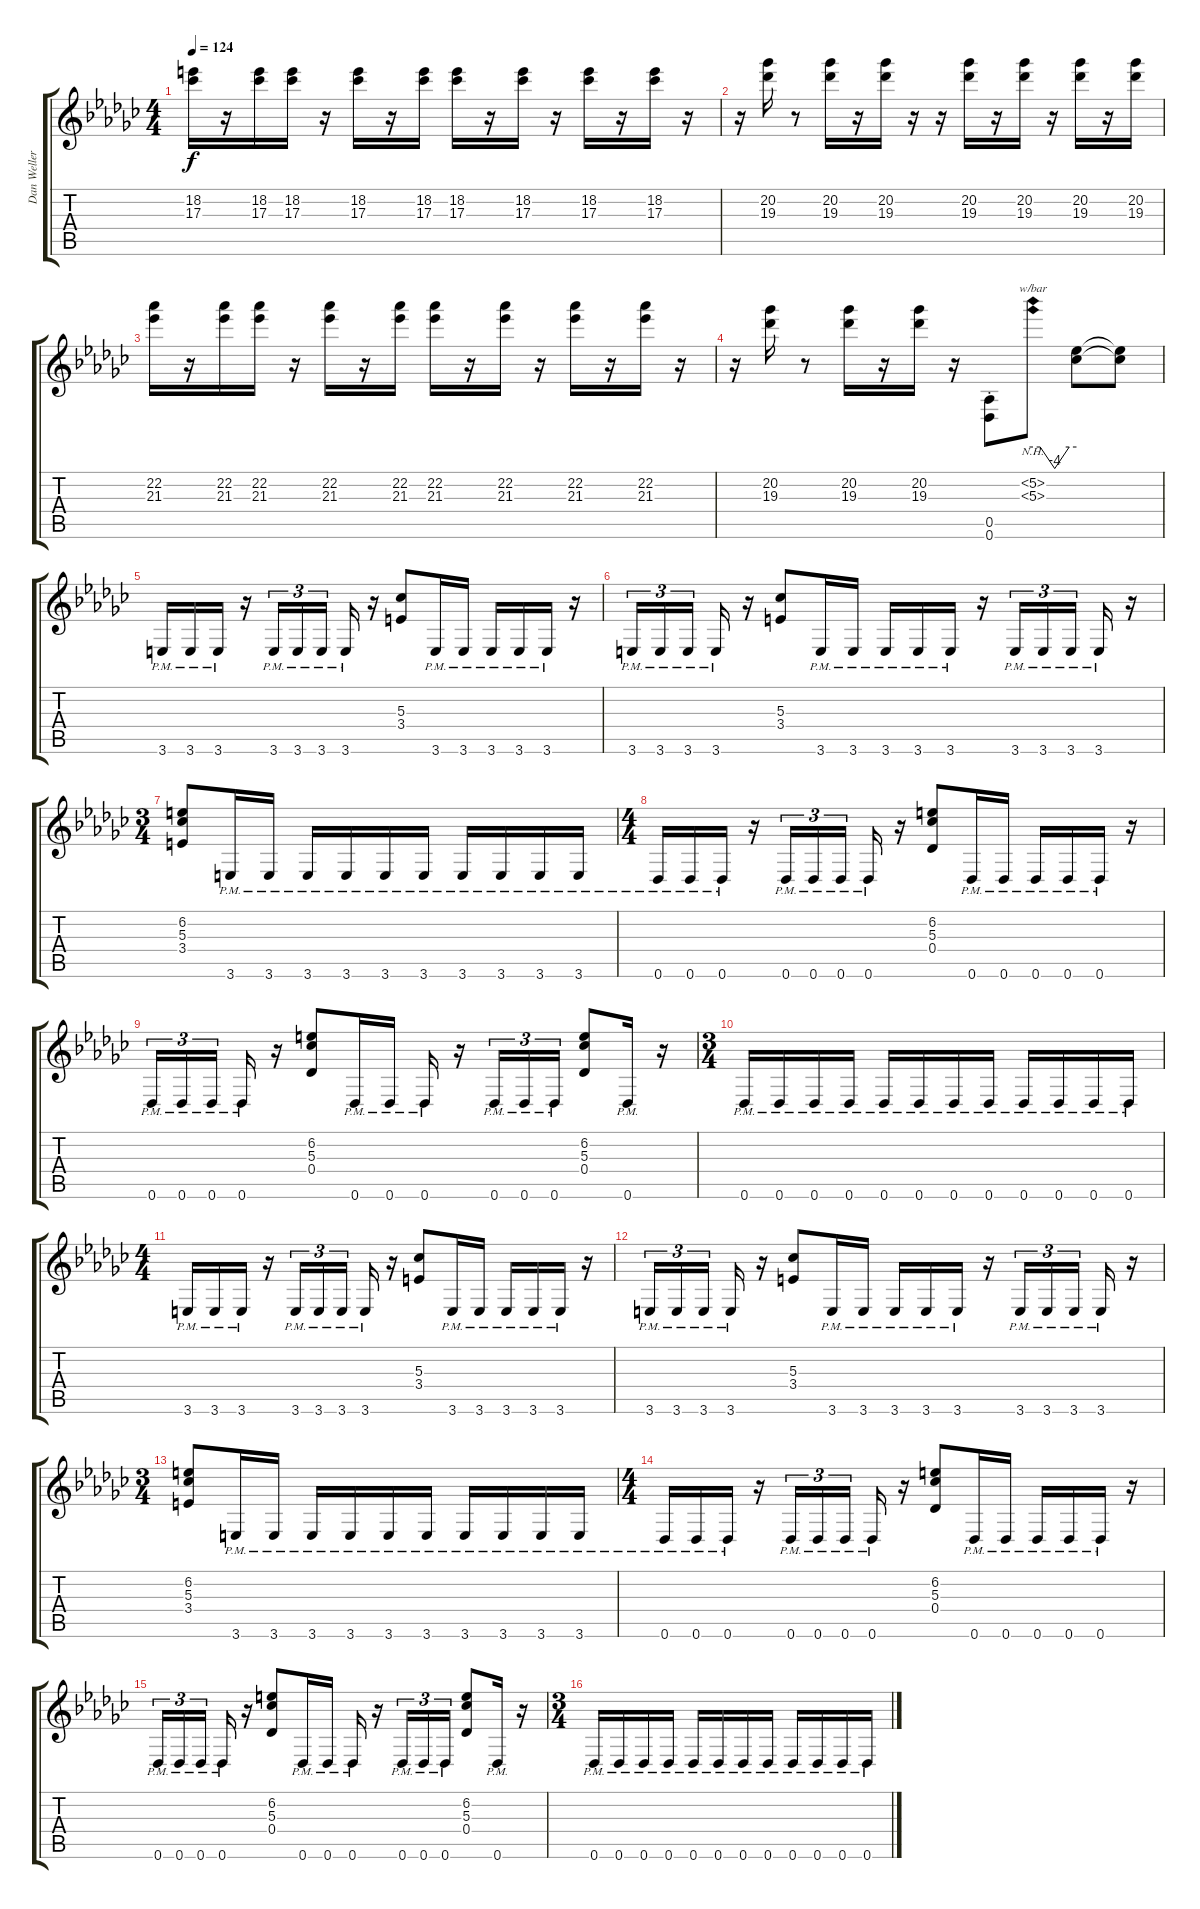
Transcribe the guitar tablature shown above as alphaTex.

\track ("Dan Weller" "Dan Weller") {instrument overdrivenguitar}
\staff {score tabs}
\tuning (Eb4 Bb3 Gb3 Db3 Ab2 Db2) {hide}
\ts (4 4)
\tempo 124
\clef g2
\ks gb
(18.2 17.3).16{dy f} r.16 (18.2 17.3).16 (18.2 17.3).16 r.16 (18.2 17.3).16 r.16 (18.2 17.3).16 (18.2 17.3).16 r.16 (18.2 17.3).16 r.16 (18.2 17.3).16 r.16 (18.2 17.3).16 r.16 |
r.16 (20.2 19.3).16 r.8 (20.2 19.3).16 r.16 (20.2 19.3).16 r.16 r.16 (20.2 19.3).16 r.16 (20.2 19.3).16 r.16 (20.2 19.3).16 r.16 (20.2 19.3).16 |
(22.2 21.3).16 r.16 (22.2 21.3).16 (22.2 21.3).16 r.16 (22.2 21.3).16 r.16 (22.2 21.3).16 (22.2 21.3).16 r.16 (22.2 21.3).16 r.16 (22.2 21.3).16 r.16 (22.2 21.3).16 r.16 |
r.16 (20.2 19.3).16 r.8 (20.2 19.3).16 r.16 (20.2 19.3).16 r.16 (0.5{st} 0.6{st}).8 (5.2{nh} 5.3{nh}).8{tbe (custom default 0 0 10 0 30 -16 50 0 60 0)} (5.2{t} 5.3{t}).8 (5.2{t} 5.3{t}).8 |
3.6{pm}.16 3.6{pm}.16 3.6{pm}.16 r.16 3.6{pm}.16{tu (3 2)} 3.6{pm}.16{tu (3 2)} 3.6{pm}.16{tu (3 2) beam splitsecondary} 3.6{pm}.16 r.16 (5.3 3.4).8 3.6{pm}.16 3.6{pm}.16 3.6{pm}.16 3.6{pm}.16 3.6{pm}.16 r.16 |
3.6{pm}.16{tu (3 2)} 3.6{pm}.16{tu (3 2)} 3.6{pm}.16{tu (3 2) beam splitsecondary} 3.6{pm}.16 r.16 (5.3 3.4).8 3.6{pm}.16 3.6{pm}.16 3.6{pm}.16 3.6{pm}.16 3.6{pm}.16 r.16 3.6{pm}.16{tu (3 2)} 3.6{pm}.16{tu (3 2)} 3.6{pm}.16{tu (3 2) beam splitsecondary} 3.6{pm}.16 r.16 |
\ts (3 4)
(6.2 5.3 3.4).8 3.6{pm}.16 3.6{pm}.16 3.6{pm}.16 3.6{pm}.16 3.6{pm}.16 3.6{pm}.16 3.6{pm}.16 3.6{pm}.16 3.6{pm}.16 3.6{pm}.16 |
\ts (4 4)
0.6{pm}.16 0.6{pm}.16 0.6{pm}.16 r.16 0.6{pm}.16{tu (3 2)} 0.6{pm}.16{tu (3 2)} 0.6{pm}.16{tu (3 2) beam splitsecondary} 0.6{pm}.16 r.16 (6.2 5.3 0.4).8 0.6{pm}.16 0.6{pm}.16 0.6{pm}.16 0.6{pm}.16 0.6{pm}.16 r.16 |
0.6{pm}.16{tu (3 2)} 0.6{pm}.16{tu (3 2)} 0.6{pm}.16{tu (3 2) beam splitsecondary} 0.6{pm}.16 r.16 (6.2 5.3 0.4).8 0.6{pm}.16 0.6{pm}.16 0.6{pm}.16 r.16 0.6{pm}.16{tu (3 2)} 0.6{pm}.16{tu (3 2)} 0.6{pm}.16{tu (3 2)} (6.2 5.3 0.4).8 0.6{pm}.16 r.16 |
\ts (3 4)
0.6{pm}.16 0.6{pm}.16 0.6{pm}.16 0.6{pm}.16 0.6{pm}.16 0.6{pm}.16 0.6{pm}.16 0.6{pm}.16 0.6{pm}.16 0.6{pm}.16 0.6{pm}.16 0.6{pm}.16 |
\ts (4 4)
3.6{pm}.16 3.6{pm}.16 3.6{pm}.16 r.16 3.6{pm}.16{tu (3 2)} 3.6{pm}.16{tu (3 2)} 3.6{pm}.16{tu (3 2) beam splitsecondary} 3.6{pm}.16 r.16 (5.3 3.4).8 3.6{pm}.16 3.6{pm}.16 3.6{pm}.16 3.6{pm}.16 3.6{pm}.16 r.16 |
3.6{pm}.16{tu (3 2)} 3.6{pm}.16{tu (3 2)} 3.6{pm}.16{tu (3 2) beam splitsecondary} 3.6{pm}.16 r.16 (5.3 3.4).8 3.6{pm}.16 3.6{pm}.16 3.6{pm}.16 3.6{pm}.16 3.6{pm}.16 r.16 3.6{pm}.16{tu (3 2)} 3.6{pm}.16{tu (3 2)} 3.6{pm}.16{tu (3 2) beam splitsecondary} 3.6{pm}.16 r.16 |
\ts (3 4)
(6.2 5.3 3.4).8 3.6{pm}.16 3.6{pm}.16 3.6{pm}.16 3.6{pm}.16 3.6{pm}.16 3.6{pm}.16 3.6{pm}.16 3.6{pm}.16 3.6{pm}.16 3.6{pm}.16 |
\ts (4 4)
0.6{pm}.16 0.6{pm}.16 0.6{pm}.16 r.16 0.6{pm}.16{tu (3 2)} 0.6{pm}.16{tu (3 2)} 0.6{pm}.16{tu (3 2) beam splitsecondary} 0.6{pm}.16 r.16 (6.2 5.3 0.4).8 0.6{pm}.16 0.6{pm}.16 0.6{pm}.16 0.6{pm}.16 0.6{pm}.16 r.16 |
0.6{pm}.16{tu (3 2)} 0.6{pm}.16{tu (3 2)} 0.6{pm}.16{tu (3 2) beam splitsecondary} 0.6{pm}.16 r.16 (6.2 5.3 0.4).8 0.6{pm}.16 0.6{pm}.16 0.6{pm}.16 r.16 0.6{pm}.16{tu (3 2)} 0.6{pm}.16{tu (3 2)} 0.6{pm}.16{tu (3 2)} (6.2 5.3 0.4).8 0.6{pm}.16 r.16 |
\ts (3 4)
0.6{pm}.16 0.6{pm}.16 0.6{pm}.16 0.6{pm}.16 0.6{pm}.16 0.6{pm}.16 0.6{pm}.16 0.6{pm}.16 0.6{pm}.16 0.6{pm}.16 0.6{pm}.16 0.6{pm}.16
